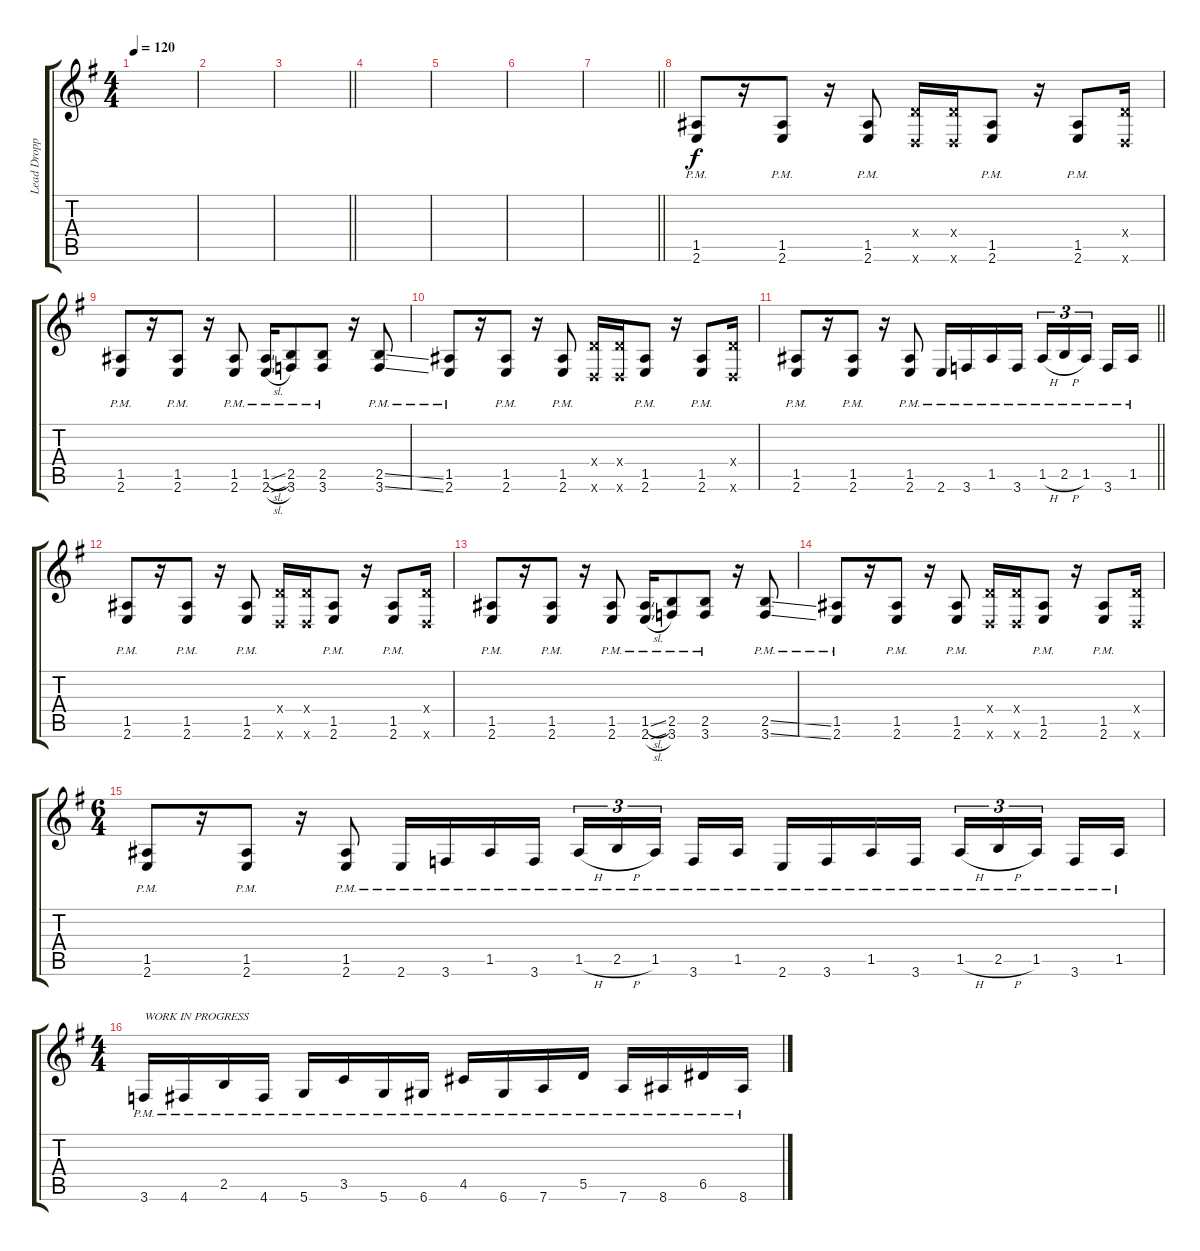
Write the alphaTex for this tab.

\track ("Lead Dropped D " "Lead Dropp") {instrument distortionguitar}
\staff {score tabs}
\tuning (E4 B3 G3 D3 A2 D2) {hide}
\ts (4 4)
\tempo 120
\clef g2
\ks eminor
|
|
\barLineRight lightlight
|
|
|
|
\barLineRight lightlight
|
(1.5{pm} 2.6{pm}).8{balance 0} r.16 (1.5{pm} 2.6{pm}).8 r.16 (1.5{pm} 2.6{pm}).8 (0.4{x} 0.6{x}).16 (0.4{x} 0.6{x}).16 (1.5{pm} 2.6{pm}).8 r.16 (1.5{pm} 2.6{pm}).8 (0.4{x} 0.6{x}).16 |
(1.5{pm} 2.6{pm}).8 r.16 (1.5{pm} 2.6{pm}).8 r.16 (1.5{pm} 2.6{pm}).8 (1.5{sl pm} 2.6{sl pm}).16 (2.5{pm} 3.6{pm}).8 (2.5{pm} 3.6{pm}).8 r.16 (2.5{ss pm} 3.6{ss pm}).8 |
(1.5{pm} 2.6{pm}).8 r.16 (1.5{pm} 2.6{pm}).8 r.16 (1.5{pm} 2.6{pm}).8 (0.4{x} 0.6{x}).16 (0.4{x} 0.6{x}).16 (1.5{pm} 2.6{pm}).8 r.16 (1.5{pm} 2.6{pm}).8 (0.4{x} 0.6{x}).16 |
\barLineRight lightlight
(1.5{pm} 2.6{pm}).8 r.16 (1.5{pm} 2.6{pm}).8 r.16 (1.5{pm} 2.6{pm}).8 2.6{pm}.16 3.6{pm}.16 1.5{pm}.16 3.6{pm}.16 1.5{h pm}.16{tu (3 2)} 2.5{h pm}.16{tu (3 2)} 1.5{pm}.16{tu (3 2) beam splitsecondary} 3.6{pm}.16 1.5{pm}.16 |
(1.5{pm} 2.6{pm}).8 r.16 (1.5{pm} 2.6{pm}).8 r.16 (1.5{pm} 2.6{pm}).8 (0.4{x} 0.6{x}).16 (0.4{x} 0.6{x}).16 (1.5{pm} 2.6{pm}).8 r.16 (1.5{pm} 2.6{pm}).8 (0.4{x} 0.6{x}).16 |
(1.5{pm} 2.6{pm}).8 r.16 (1.5{pm} 2.6{pm}).8 r.16 (1.5{pm} 2.6{pm}).8 (1.5{sl pm} 2.6{sl pm}).16 (2.5{pm} 3.6{pm}).8 (2.5{pm} 3.6{pm}).8 r.16 (2.5{ss pm} 3.6{ss pm}).8 |
(1.5{pm} 2.6{pm}).8 r.16 (1.5{pm} 2.6{pm}).8 r.16 (1.5{pm} 2.6{pm}).8 (0.4{x} 0.6{x}).16 (0.4{x} 0.6{x}).16 (1.5{pm} 2.6{pm}).8 r.16 (1.5{pm} 2.6{pm}).8 (0.4{x} 0.6{x}).16 |
\ts (6 4)
(1.5{pm} 2.6{pm}).8 r.16 (1.5{pm} 2.6{pm}).8 r.16 (1.5{pm} 2.6{pm}).8 2.6{pm}.16 3.6{pm}.16 1.5{pm}.16 3.6{pm}.16 1.5{h pm}.16{tu (3 2)} 2.5{h pm}.16{tu (3 2)} 1.5{pm}.16{tu (3 2) beam splitsecondary} 3.6{pm}.16 1.5{pm}.16 2.6{pm}.16 3.6{pm}.16 1.5{pm}.16 3.6{pm}.16{beam splitsecondary} 1.5{h pm}.16{tu (3 2)} 2.5{h pm}.16{tu (3 2)} 1.5{pm}.16{tu (3 2) beam splitsecondary} 3.6{pm}.16 1.5{pm}.16 |
\ts (4 4)
3.6{pm}.16{txt "WORK IN PROGRESS"} 4.6{pm}.16 2.5{pm}.16 4.6{pm}.16 5.6{pm}.16 3.5{pm}.16 5.6{pm}.16 6.6{pm}.16 4.5{pm}.16 6.6{pm}.16 7.6{pm}.16 5.5{pm}.16 7.6{pm}.16 8.6{pm}.16 6.5{pm}.16 8.6{pm}.16
